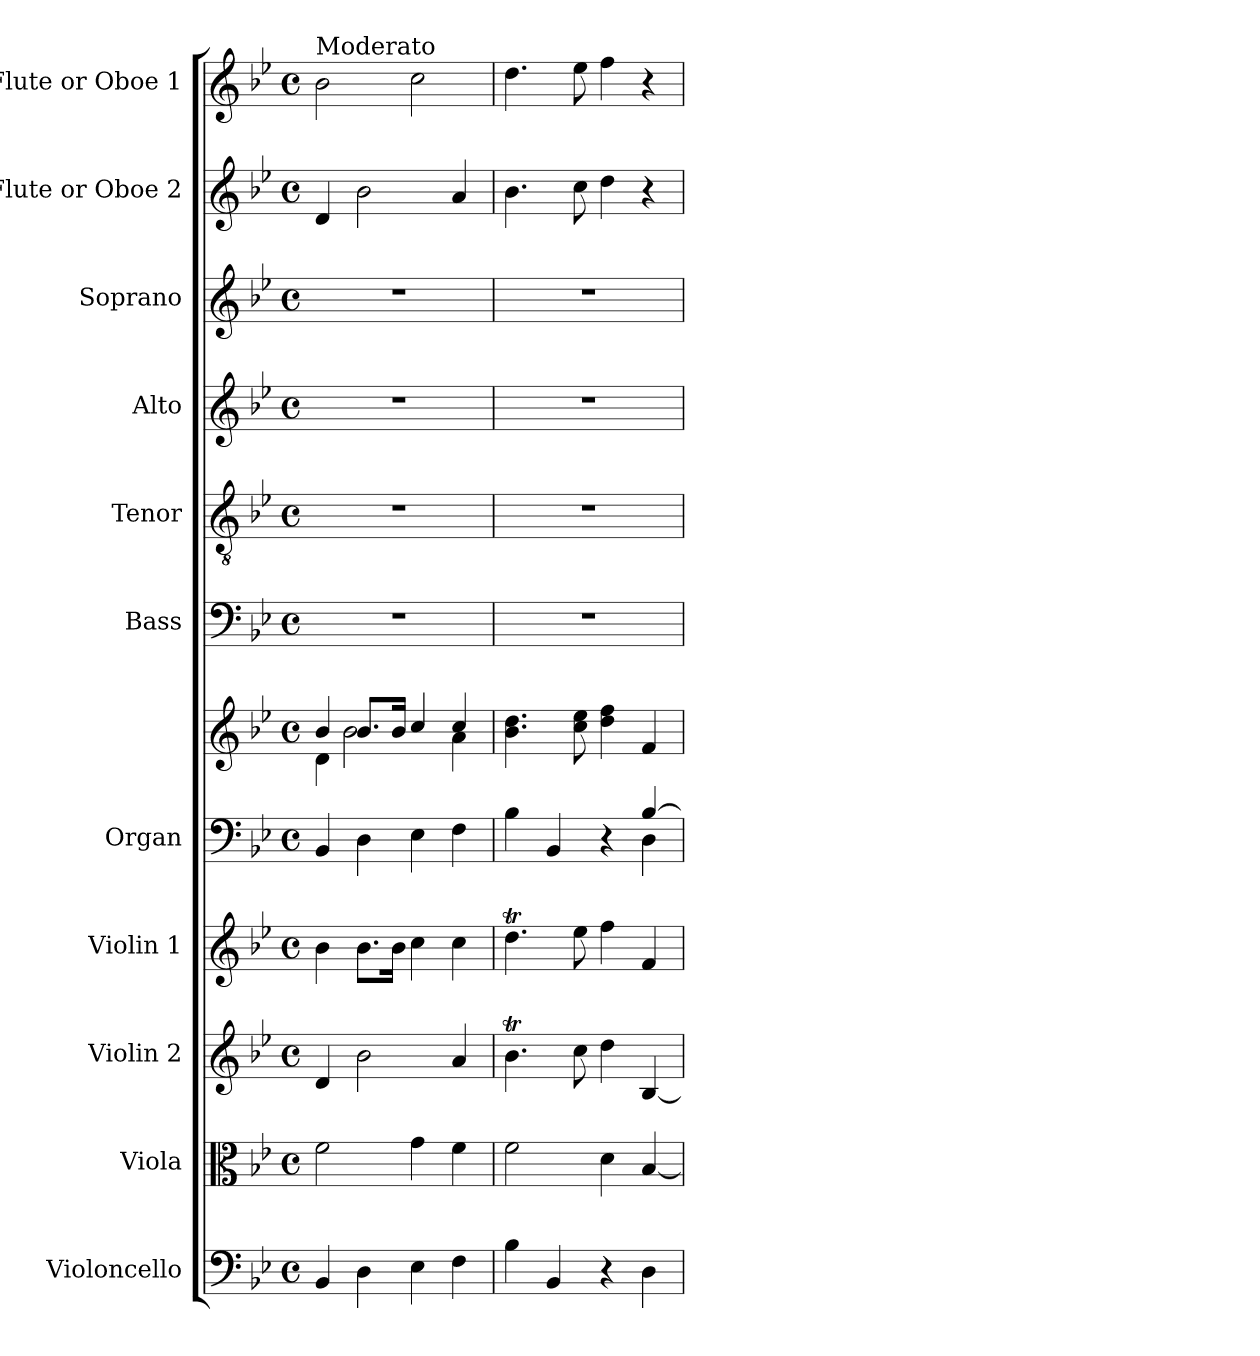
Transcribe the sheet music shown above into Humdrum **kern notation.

**kern	**kern	**kern	**kern	**kern	**kern	**kern	**kern	**kern	**kern	**kern	**kern
*part11	*part10	*part9	*part8	*part7	*part7	*part6	*part5	*part4	*part3	*part2	*part1
*staff12	*staff11	*staff10	*staff9	*staff8	*staff7	*staff6	*staff5	*staff4	*staff3	*staff2	*staff1
*I"Violoncello	*I"Viola	*I"Violin 2	*I"Violin 1	*I"Organ	*	*I"Bass	*I"Tenor	*I"Alto	*I"Soprano	*I"Flute or Oboe 2	*I"Flute or Oboe 1
*I'Vc.	*I'Vla.	*I'Vln. 2	*I'Vln. 1	*I'Org.	*	*I'B.	*I'T.	*I'A.	*I'S.	*I'Fl. or Ob. 2	*I'Fl. or Ob. 1
!!LO:PB:g=z
*clefF4	*clefC3	*clefG2	*clefG2	*clefF4	*clefG2	*clefF4	*clefGv2	*clefG2	*clefG2	*clefG2	*clefG2
*	*	*	*	*	*	*	*ITrd7c12	*	*	*	*
*k[b-e-]	*k[b-e-]	*k[b-e-]	*k[b-e-]	*k[b-e-]	*k[b-e-]	*k[b-e-]	*k[b-e-]	*k[b-e-]	*k[b-e-]	*k[b-e-]	*k[b-e-]
*B-:	*B-:	*B-:	*B-:	*B-:	*B-:	*B-:	*B-:	*B-:	*B-:	*B-:	*B-:
*M4/4	*M4/4	*M4/4	*M4/4	*M4/4	*M4/4	*M4/4	*M4/4	*M4/4	*M4/4	*M4/4	*M4/4
*met(c)	*met(c)	*met(c)	*met(c)	*met(c)	*met(c)	*met(c)	*met(c)	*met(c)	*met(c)	*met(c)	*met(c)
=1	=1	=1	=1	=1	=1	=1	=1	=1	=1	=1	=1
*	*	*	*	*	*^	*	*	*	*	*	*
!	!	!	!	!	!	!	!	!	!	!	!	!LO:TX:a:t=Moderato
4BB-i/	2fi\	4di/	4b-i\	4BB-i/	4b-i/	4di\	1r	1r	1r	1r	4di/	2b-i\
4Di\	.	2b-i\	8.b-i\L	4Di\	8.b-i/L	2b-i\	.	.	.	.	2b-i\	.
.	.	.	16b-i\Jk	.	16b-i/Jk	.	.	.	.	.	.	.
4E-i\	4gi\	.	4cci\	4E-i\	4cci/	.	.	.	.	.	.	2cci\
4Fi\	4fi\	4ai/	4cci\	4Fi\	4cci/	4ai\	.	.	.	.	4ai/	.
*	*	*	*	*	*v	*v	*	*	*	*	*	*
=2	=2	=2	=2	=2	=2	=2	=2	=2	=2	=2	=2
*	*	*	*	*^	*	*	*	*	*	*	*
4B-i\	2fi\	4.b-Ti\	4.ddti\	4B-i\	2.ryy	4.b-i\ 4.ddi	1r	1r	1r	1r	4.b-i\	4.ddi\
4BB-i/	.	.	.	4BB-i/	.	.	.	.	.	.	.	.
.	.	8cci\	8ee-i\	.	.	8cci\ 8ee-i	.	.	.	.	8cci\	8ee-i\
4r	4di\	4ddi\	4ffi\	4r	.	4ddi\ 4ffi	.	.	.	.	4ddi\	4ffi\
4Di\	[<4B-i/	[<4B-i/	4fi/	[>4B-i/	4Di\	4fi/	.	.	.	.	4r	4r
*	*	*	*	*v	*v	*	*	*	*	*	*	*
=	=	=	=	=	=	=	=	=	=	=	=
*-	*-	*-	*-	*-	*-	*-	*-	*-	*-	*-	*-
